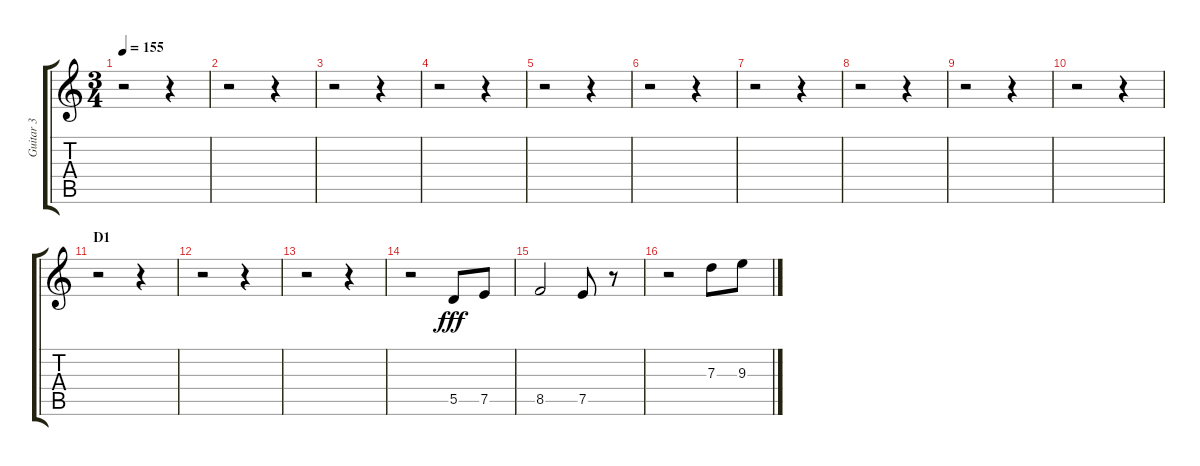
\track ("Guitar 3" "Guitar 3") {instrument distortionguitar}
\staff {score tabs}
\tuning (E4 B3 G3 D3 A2 E2) {hide}
\ts (3 4)
\tempo 155
\clef g2
\ks c
r.2{dy fff} r.4 |
r.2 r.4 |
r.2 r.4 |
r.2 r.4 |
r.2 r.4 |
r.2 r.4 |
r.2 r.4 |
r.2 r.4 |
r.2 r.4 |
r.2 r.4 |
\section ("" "D1")
r.2 r.4 |
r.2 r.4 |
r.2 r.4 |
r.2 5.5.8 7.5.8 |
8.5.2 7.5.8 r.8 |
r.2 7.3.8 9.3.8
